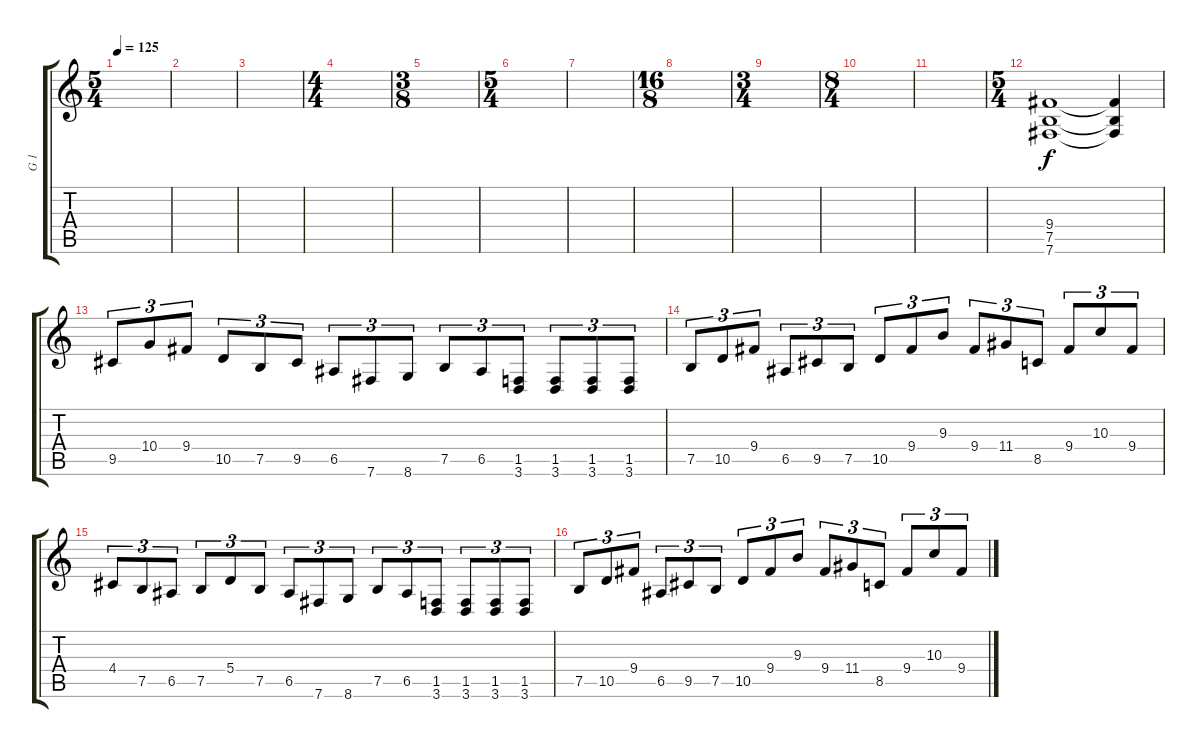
\track ("G 1" "G 1") {instrument distortionguitar}
\staff {score tabs}
\tuning (B3 Gb3 D3 A2 E2 B1) {hide}
\ts (5 4)
\tempo 125
\clef g2
\ks c
|
|
|
\ts (4 4)
|
\ts (3 8)
|
\ts (5 4)
|
|
\ts (16 8)
|
\ts (3 4)
|
\ts (8 4)
|
|
\ts (5 4)
(9.4 7.5 7.6).1 (9.4{t} 7.5{t} 7.6{t}).4 |
9.5.8{tu (3 2)} 10.4.8{tu (3 2)} 9.4.8{tu (3 2)} 10.5.8{tu (3 2)} 7.5.8{tu (3 2)} 9.5.8{tu (3 2)} 6.5.8{tu (3 2)} 7.6.8{tu (3 2)} 8.6.8{tu (3 2)} 7.5.8{tu (3 2)} 6.5.8{tu (3 2)} (1.5 3.6).8{tu (3 2)} (1.5 3.6).8{tu (3 2)} (1.5 3.6).8{tu (3 2)} (1.5 3.6).8{tu (3 2)} |
7.5.8{tu (3 2)} 10.5.8{tu (3 2)} 9.4.8{tu (3 2)} 6.5.8{tu (3 2)} 9.5.8{tu (3 2)} 7.5.8{tu (3 2)} 10.5.8{tu (3 2)} 9.4.8{tu (3 2)} 9.3.8{tu (3 2)} 9.4.8{tu (3 2)} 11.4.8{tu (3 2)} 8.5.8{tu (3 2)} 9.4.8{tu (3 2)} 10.3.8{tu (3 2)} 9.4.8{tu (3 2)} |
4.4.8{tu (3 2)} 7.5.8{tu (3 2)} 6.5.8{tu (3 2)} 7.5.8{tu (3 2)} 5.4.8{tu (3 2)} 7.5.8{tu (3 2)} 6.5.8{tu (3 2)} 7.6.8{tu (3 2)} 8.6.8{tu (3 2)} 7.5.8{tu (3 2)} 6.5.8{tu (3 2)} (1.5 3.6).8{tu (3 2)} (1.5 3.6).8{tu (3 2)} (1.5 3.6).8{tu (3 2)} (1.5 3.6).8{tu (3 2)} |
7.5.8{tu (3 2)} 10.5.8{tu (3 2)} 9.4.8{tu (3 2)} 6.5.8{tu (3 2)} 9.5.8{tu (3 2)} 7.5.8{tu (3 2)} 10.5.8{tu (3 2)} 9.4.8{tu (3 2)} 9.3.8{tu (3 2)} 9.4.8{tu (3 2)} 11.4.8{tu (3 2)} 8.5.8{tu (3 2)} 9.4.8{tu (3 2)} 10.3.8{tu (3 2)} 9.4.8{tu (3 2)}
